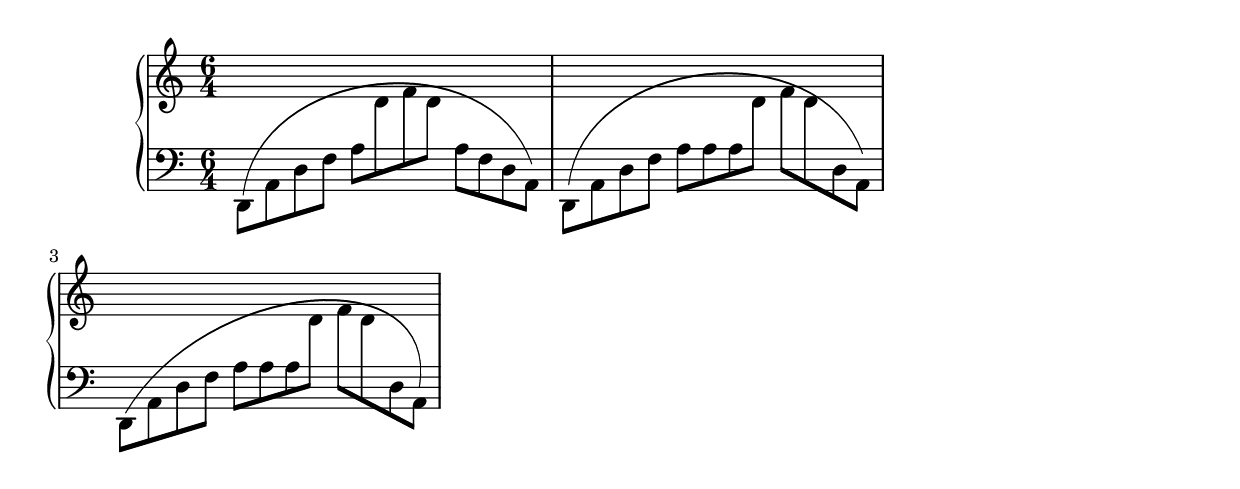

\version "2.6.0"

\header {

    texidoc="
Extreme slurs are scaled to fit the pattern, but only  symmetrically.
Asymmetric slurs are created by setting @code{excentricity}."

}
\layout {
    raggedright = ##t
}

baseWalk =  \relative c {
    \time 6/4
    \stemDown
    \slurUp
    d,8[( a' d f] a[ d f d] a[ f d  a)]
    d,8[( a' d f] a[ a a d] f[ d d,  a)]
    \once\override Slur #'excentricity = #6.0
    d,8[( a' d f] a[ a a d] f[ d d,  a)]
}

\context PianoStaff 
    \autochange \baseWalk


